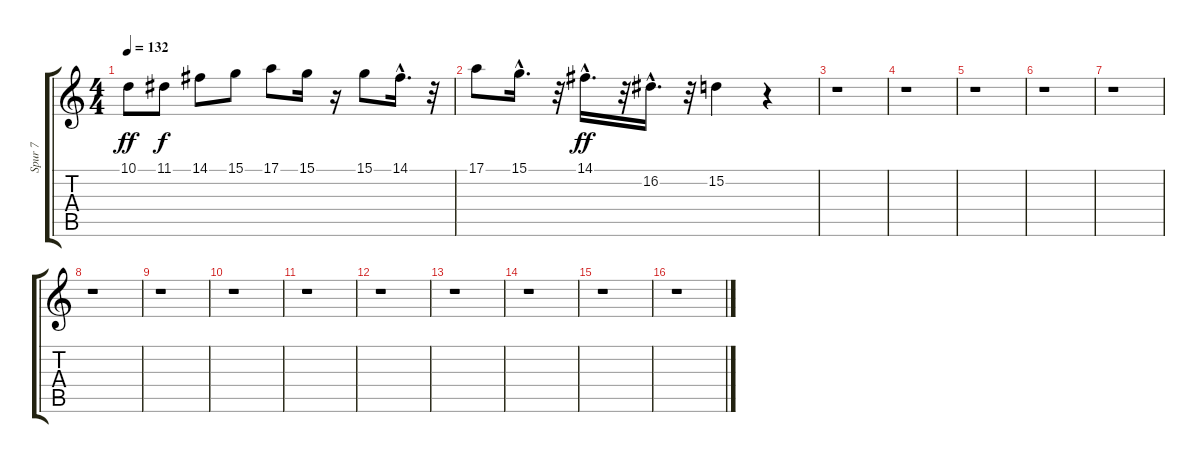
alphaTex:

\track ("Spur 7" "Spur 7") {instrument stringensemble1}
\staff {score tabs}
\tuning (E4 B3 G3 D3 A2 E2) {hide}
\ts (4 4)
\tempo 132
\clef g2
\ks c
10.1.8{dy ff} 11.1.8{dy f} 14.1.8 15.1.8 17.1.8 15.1.16 r.16 15.1.8 14.1{hac}.16{d} r.32 |
17.1.8 15.1{hac}.16{d} r.32 14.1{hac}.16{d dy ff} r.32 16.2{hac}.16{d} r.32 15.2.4 r.4 |
r.1 |
r.1 |
r.1 |
r.1 |
r.1 |
r.1 |
r.1 |
r.1 |
r.1 |
r.1 |
r.1 |
r.1 |
r.1 |
r.1
